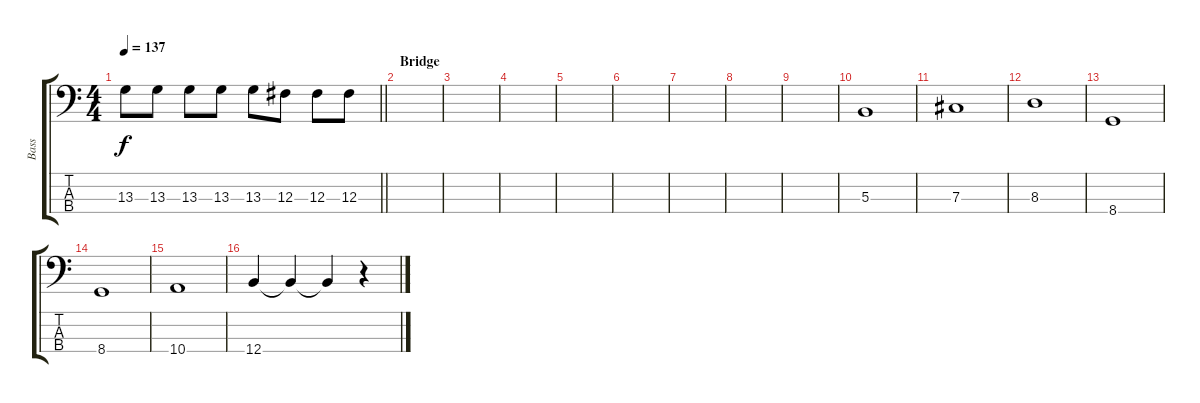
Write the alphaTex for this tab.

\track ("Bass" "Bass") {instrument synthbass2}
\staff {score tabs}
\tuning (E2 B1 Gb1 B0) {hide}
\ts (4 4)
\tempo 137
\clef f4
\barLineRight lightlight
\ks c
13.3{t}.8{dy f} 13.3.8 13.3.8 13.3.8 13.3.8 12.3.8 12.3.8 12.3.8 |
\section ("" "Bridge")
|
|
|
|
|
|
|
|
5.3.1 |
7.3.1 |
8.3.1 |
8.4.1 |
8.4.1 |
10.4.1 |
12.4.4 12.4{t}.4 12.4{t}.4 r.4
